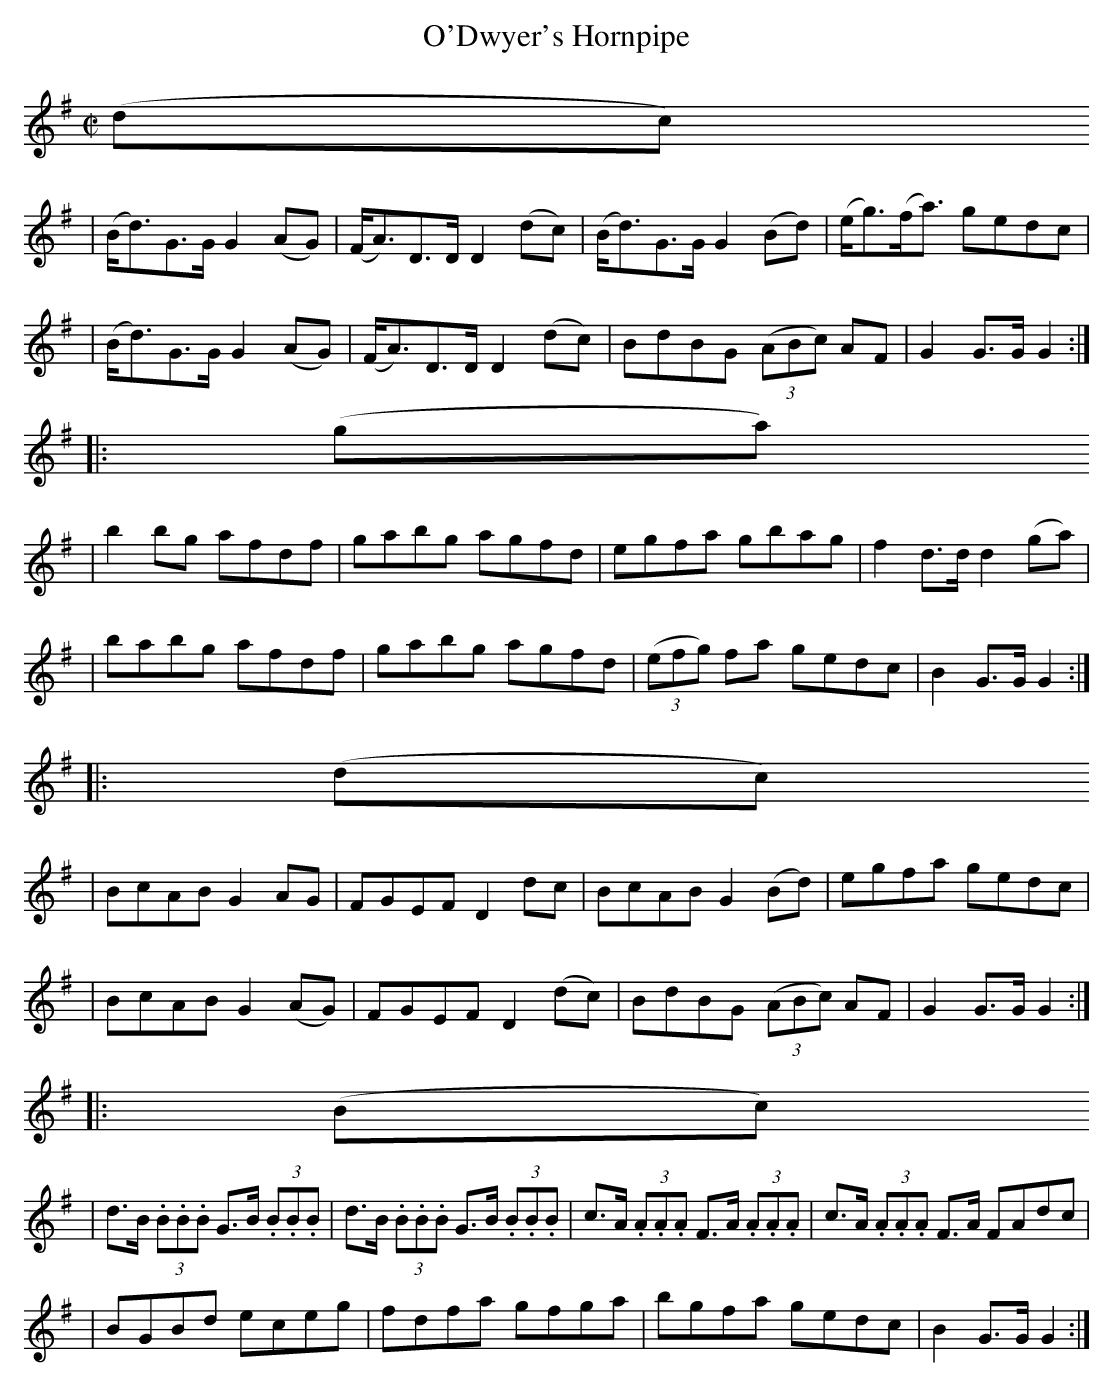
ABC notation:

X:1
T: O'Dwyer's Hornpipe
M: C|
L: 1/8
K: G
(dc)
| (B<d)G>G G2 (AG) | (F<A)D>D D2 (dc) | (B<d)G>G G2 (Bd) | (e<g)(f<a) gedc |
| (B<d)G>G G2 (AG) | (F<A)D>D D2 (dc) | BdBG (3(ABc) AF | G2 G>G G2 :|
|: (ga)
| b2bg afdf | gabg agfd | egfa gbag | f2 d>d d2 (ga) |
| babg afdf | gabg agfd | (3(efg) fa gedc | B2 G>G G2 :|
|: (dc)
| BcAB G2 AG | FGEF D2 dc | BcAB G2 (Bd) | egfa gedc |
| BcAB G2 (AG) | FGEF D2 (dc) | BdBG (3(ABc) AF | G2 G>G G2 :|
|: (Bc)
| d>B (3.B.B.B G>B (3.B.B.B | d>B (3.B.B.B G>B (3.B.B.B | c>A (3.A.A.A F>A (3.A.A.A | c>A (3.A.A.A F>A FAdc |
| BGBd eceg | fdfa gfga | bgfa gedc | B2 G>G G2 :|
